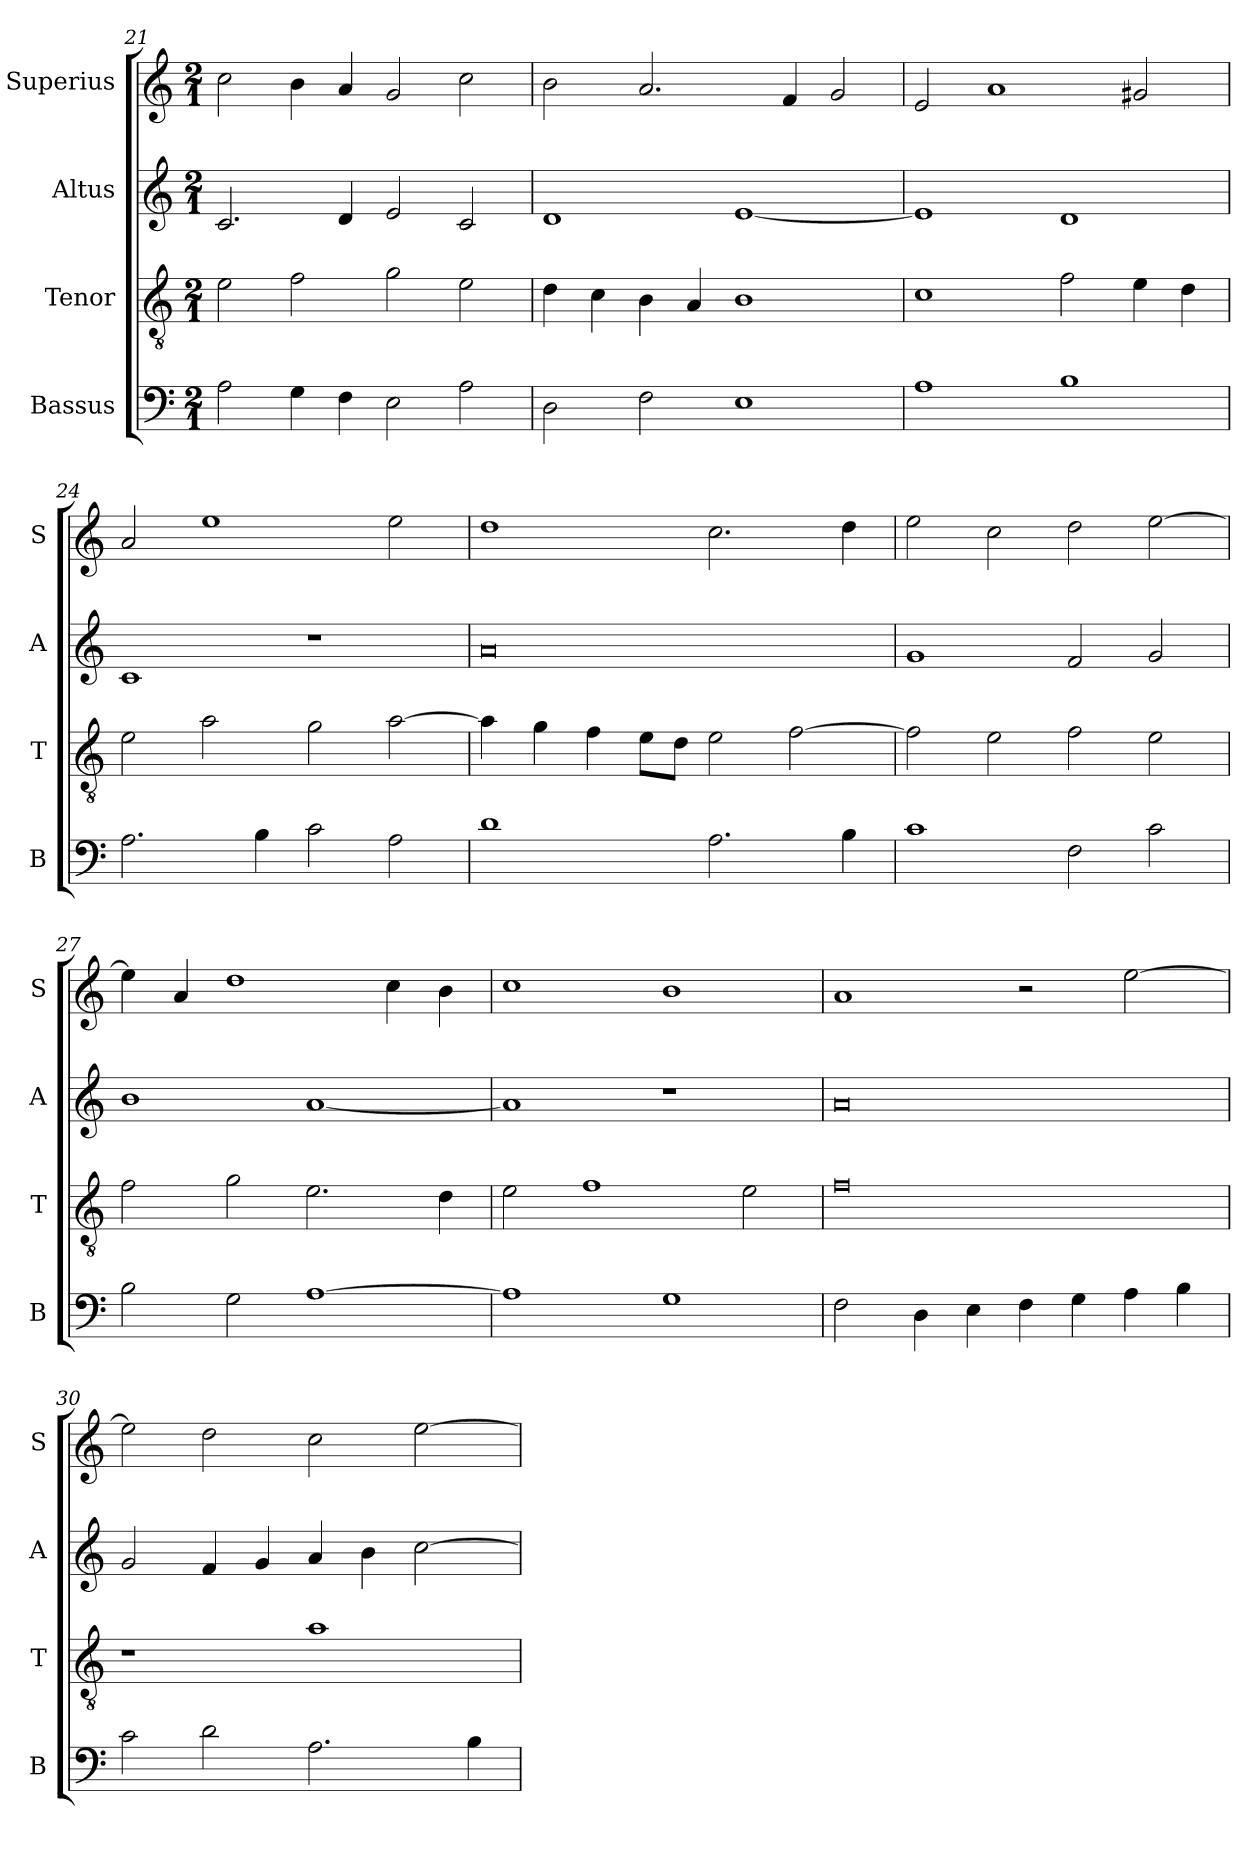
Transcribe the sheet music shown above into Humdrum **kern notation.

**kern	**kern	**kern	**kern
*part4	*part3	*part2	*part1
*staff4	*staff3	*staff2	*staff1
*I"Bassus	*I"Tenor	*I"Altus	*I"Superius
*I'B	*I'T	*I'A	*I'S
*clefF4	*clefGv2	*clefG2	*clefG2
*k[]	*k[]	*k[]	*k[]
*C:	*C:	*C:	*C:
*M2/1	*M2/1	*M2/1	*M2/1
=21	=21	=21	=21
2A	2e	2.c	2cc
4G	2f	.	4b
4F	.	4d	4a
2E	2g	2e	2g
2A	2e	2c	2cc
=22	=22	=22	=22
2D	4d	1d	2b
.	4c	.	.
2F	4B	.	2.a
.	4A	.	.
1E	1B	[1e	.
.	.	.	4f
.	.	.	2g
=23	=23	=23	=23
1A	1c	1e]	2e
.	.	.	1a
1B	2f	1d	.
.	4e	.	2g#X
.	4d	.	.
=24	=24	=24	=24
2.A	2e	1c	2a
.	2a	.	1ee
4B	.	.	.
2c	2g	1r	.
2A	[2a	.	2ee
=25	=25	=25	=25
1d	4a]	0a	1dd
.	4g	.	.
.	4f	.	.
.	8eL	.	.
.	8dJ	.	.
2.A	2e	.	2.cc
.	[2f	.	.
4B	.	.	4dd
=26	=26	=26	=26
1c	2f]	1g	2ee
.	2e	.	2cc
2F	2f	2f	2dd
2c	2e	2g	[2ee
=27	=27	=27	=27
2B	2f	1b	4ee]
.	.	.	4a
2G	2g	.	1dd
[1A	2.e	[1a	.
.	.	.	4cc
.	4d	.	4b
=28	=28	=28	=28
1A]	2e	1a]	1cc
.	1f	.	.
1G	.	1r	1b
.	2e	.	.
=29	=29	=29	=29
2F	0f	0a	1a
4D	.	.	.
4E	.	.	.
4F	.	.	2r
4G	.	.	.
4A	.	.	[2ee
4B	.	.	.
=30	=30	=30	=30
2c	1r	2g	2ee]
2d	.	4f	2dd
.	.	4g	.
2.A	1a	4a	2cc
.	.	4b	.
.	.	[2cc	[2ee
4B	.	.	.
=	=	=	=
*-	*-	*-	*-
